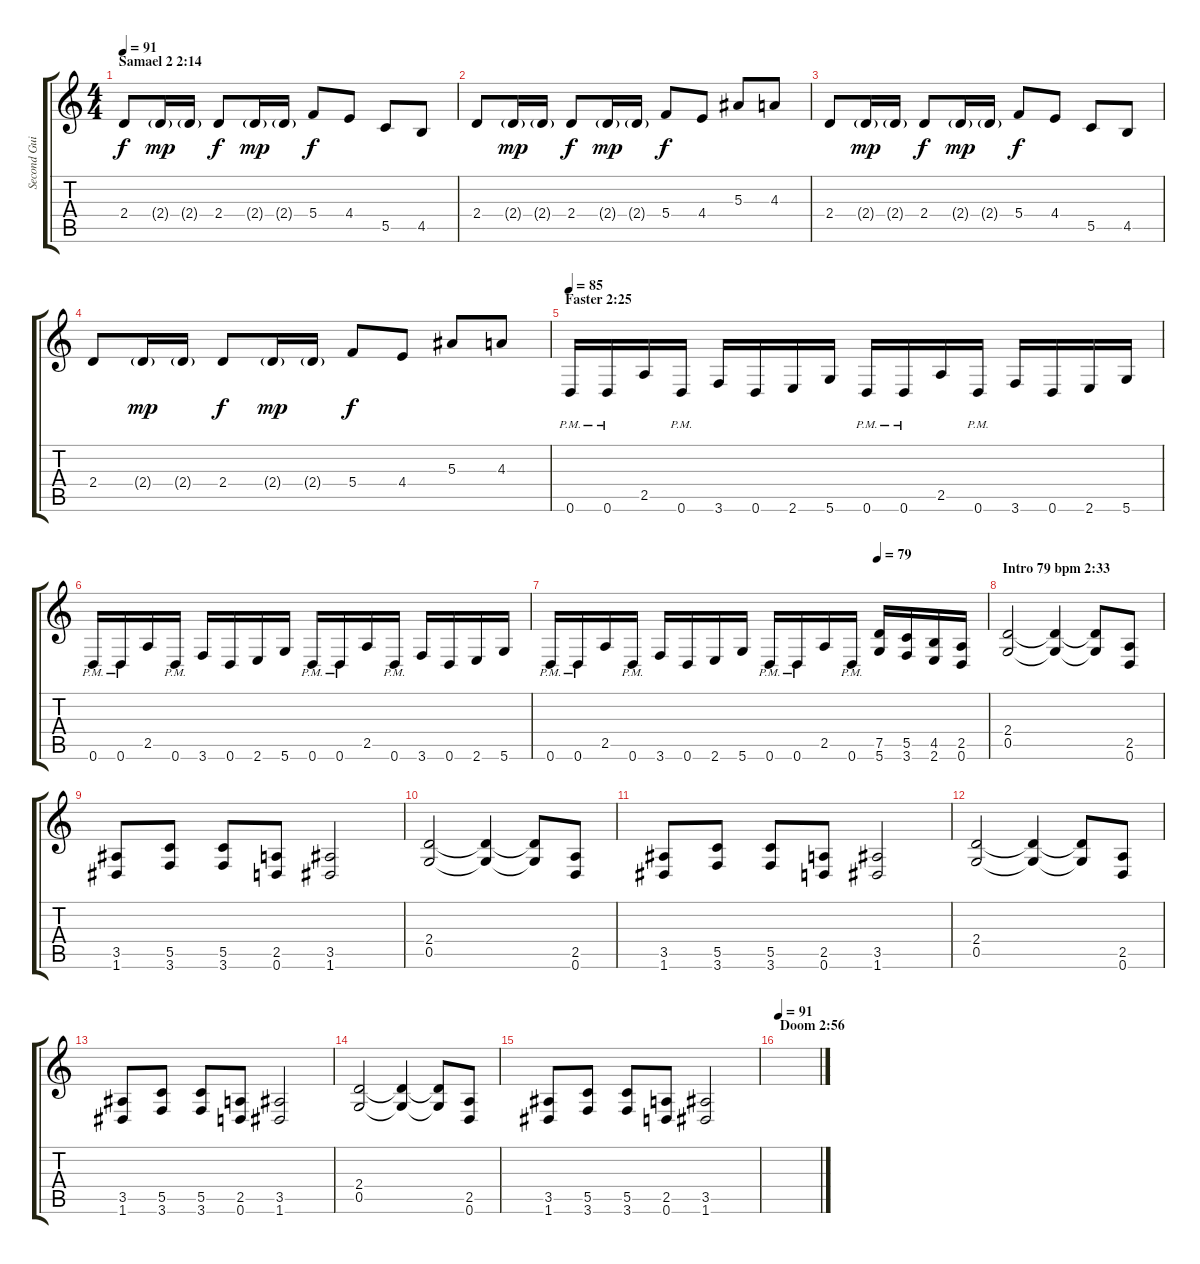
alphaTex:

\track ("Second Guitar" "Second Gui") {instrument overdrivenguitar}
\staff {score tabs}
\tuning (D4 A3 F3 C3 G2 D2) {hide}
\ts (4 4)
\section ("" "Samael 2 2:14")
\tempo 91
\clef g2
\ks c
2.4.8{dy f} 2.4{g}.16{dy mp} 2.4{g}.16 2.4.8{dy f} 2.4{g}.16{dy mp} 2.4{g}.16 5.4.8{dy f} 4.4.8 5.5.8 4.5.8 |
2.4.8 2.4{g}.16{dy mp} 2.4{g}.16 2.4.8{dy f} 2.4{g}.16{dy mp} 2.4{g}.16 5.4.8{dy f} 4.4.8 5.3.8 4.3.8 |
2.4.8 2.4{g}.16{dy mp} 2.4{g}.16 2.4.8{dy f} 2.4{g}.16{dy mp} 2.4{g}.16 5.4.8{dy f} 4.4.8 5.5.8 4.5.8 |
2.4.8 2.4{g}.16{dy mp} 2.4{g}.16 2.4.8{dy f} 2.4{g}.16{dy mp} 2.4{g}.16 5.4.8{dy f} 4.4.8 5.3.8 4.3.8 |
\section ("" "Faster 2:25")
\tempo 85
0.6{pm}.16 0.6{pm}.16 2.5.16 0.6{pm}.16 3.6.16 0.6.16 2.6.16 5.6.16 0.6{pm}.16 0.6{pm}.16 2.5.16 0.6{pm}.16 3.6.16 0.6.16 2.6.16 5.6.16 |
0.6{pm}.16 0.6{pm}.16 2.5.16 0.6{pm}.16 3.6.16 0.6.16 2.6.16 5.6.16 0.6{pm}.16 0.6{pm}.16 2.5.16 0.6{pm}.16 3.6.16 0.6.16 2.6.16 5.6.16 |
\tempo (79 0.75)
0.6{pm}.16 0.6{pm}.16 2.5.16 0.6{pm}.16 3.6.16 0.6.16 2.6.16 5.6.16 0.6{pm}.16 0.6{pm}.16 2.5.16 0.6{pm}.16 (7.5 5.6).16 (5.5 3.6).16 (4.5 2.6).16 (2.5 0.6).16 |
\section ("" "Intro 79 bpm 2:33")
(2.4 0.5).2 (2.4{t} 0.5{t}).4 (2.4{t} 0.5{t}).8 (2.5 0.6).8 |
(3.5 1.6).8 (5.5 3.6).8 (5.5 3.6).8 (2.5 0.6).8 (3.5 1.6).2 |
(2.4 0.5).2 (2.4{t} 0.5{t}).4 (2.4{t} 0.5{t}).8 (2.5 0.6).8 |
(3.5 1.6).8 (5.5 3.6).8 (5.5 3.6).8 (2.5 0.6).8 (3.5 1.6).2 |
(2.4 0.5).2 (2.4{t} 0.5{t}).4 (2.4{t} 0.5{t}).8 (2.5 0.6).8 |
(3.5 1.6).8 (5.5 3.6).8 (5.5 3.6).8 (2.5 0.6).8 (3.5 1.6).2 |
(2.4 0.5).2 (2.4{t} 0.5{t}).4 (2.4{t} 0.5{t}).8 (2.5 0.6).8 |
(3.5 1.6).8 (5.5 3.6).8 (5.5 3.6).8 (2.5 0.6).8 (3.5 1.6).2 |
\section ("" "Doom 2:56")
\tempo 91
